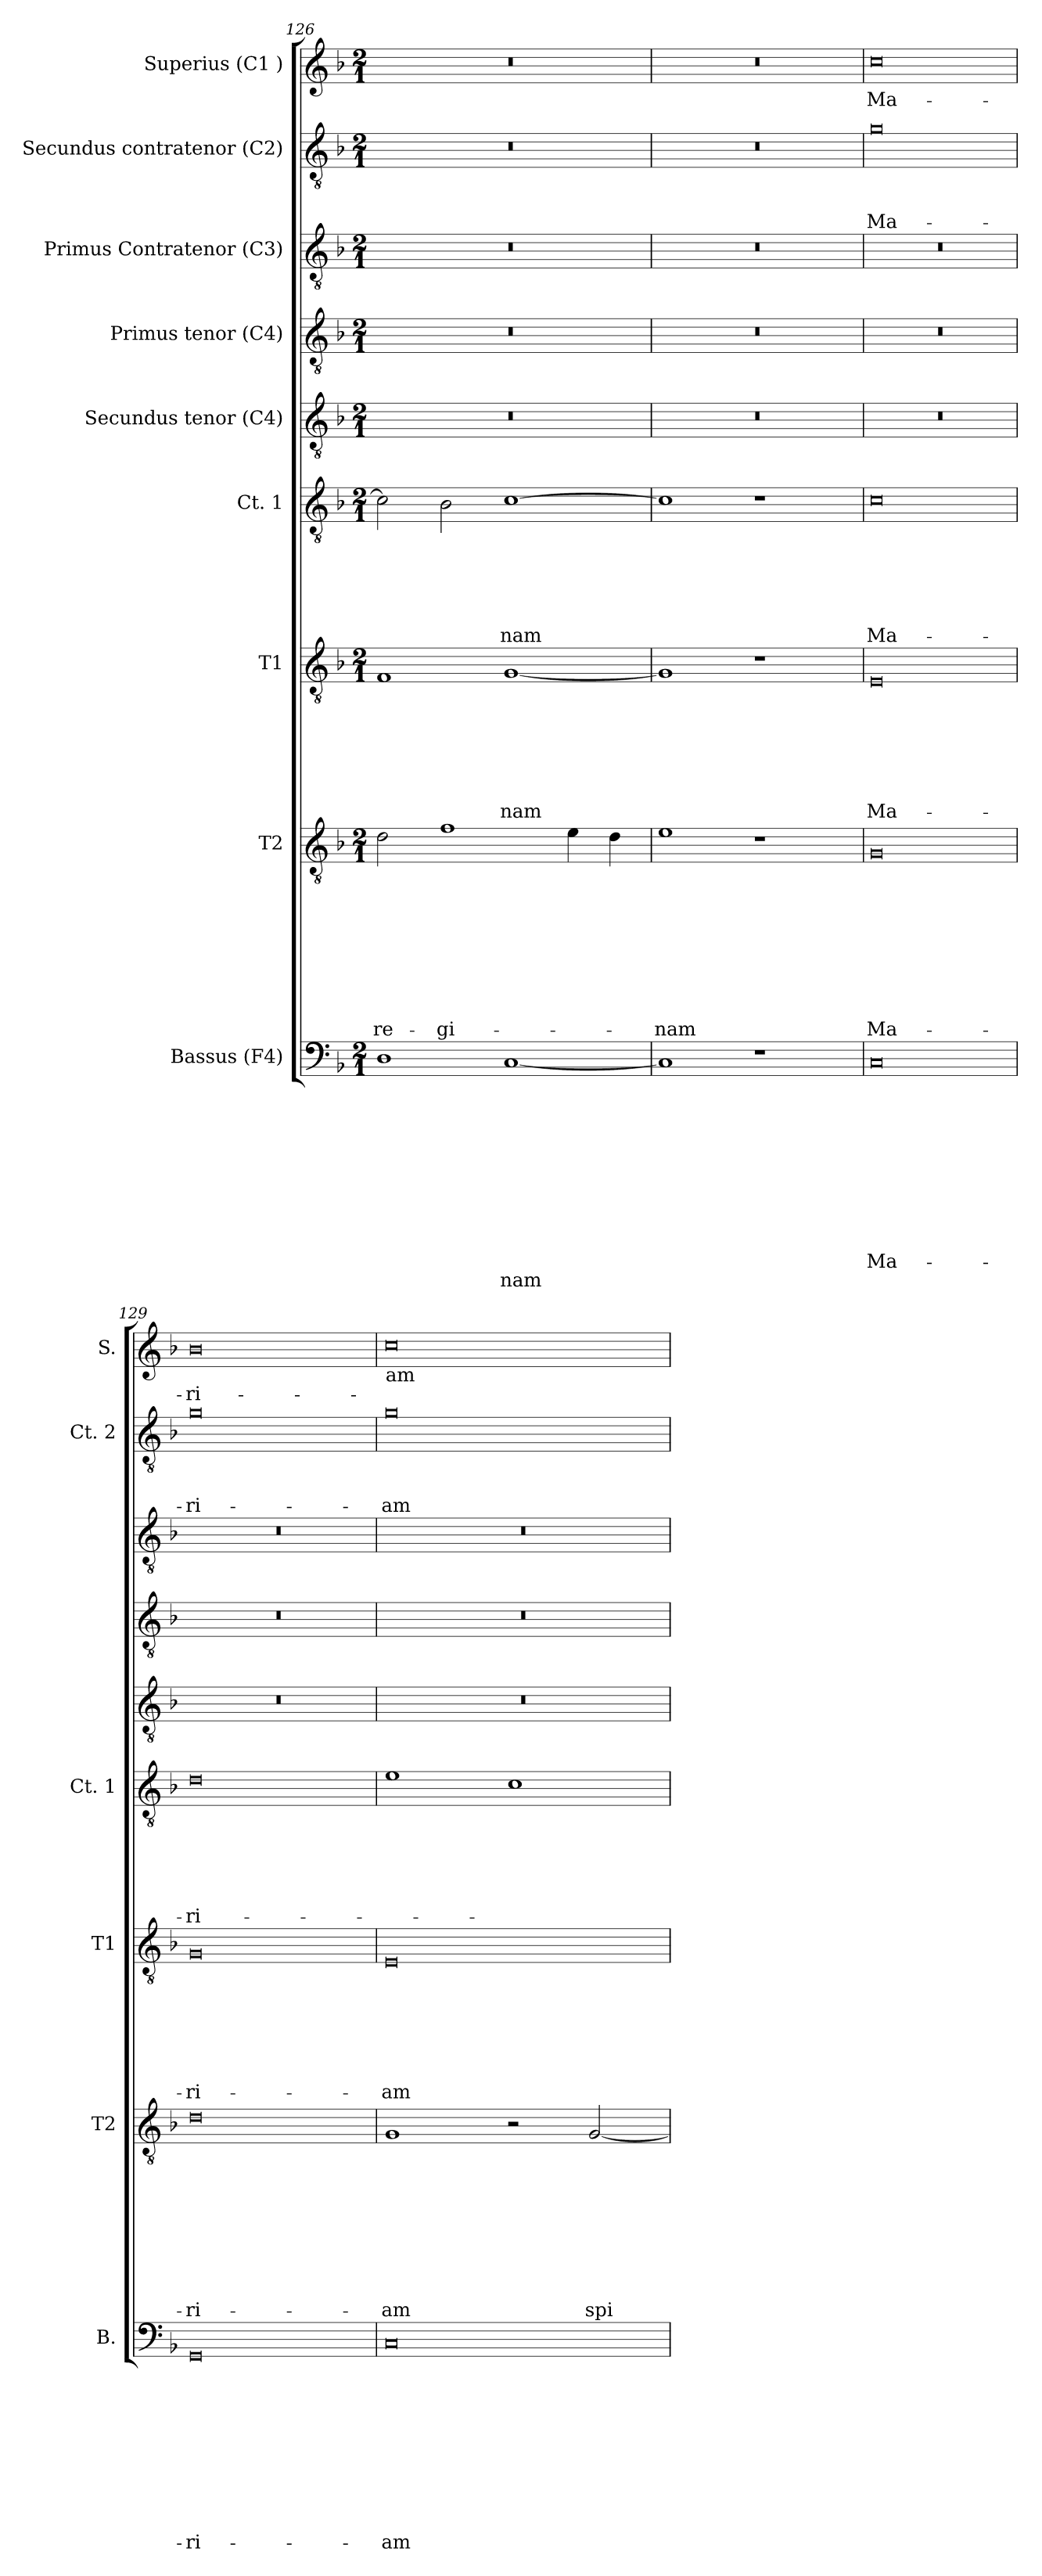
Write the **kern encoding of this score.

**kern	**text	**text	**text	**text	**text	**text	**text	**text	**text	**text	**text	**kern	**text	**text	**text	**text	**text	**text	**text	**text	**text	**kern	**text	**text	**text	**text	**text	**text	**text	**kern	**text	**text	**text	**text	**text	**text	**kern	**kern	**kern	**kern	**text	**text	**text	**kern	**text
*part9	*part9	*part9	*part9	*part9	*part9	*part9	*part9	*part9	*part9	*part9	*part9	*part8	*part8	*part8	*part8	*part8	*part8	*part8	*part8	*part8	*part8	*part7	*part7	*part7	*part7	*part7	*part7	*part7	*part7	*part6	*part6	*part6	*part6	*part6	*part6	*part6	*part5	*part4	*part3	*part2	*part2	*part2	*part2	*part1	*part1
*staff9	*staff9	*staff9	*staff9	*staff9	*staff9	*staff9	*staff9	*staff9	*staff9	*staff9	*staff9	*staff8	*staff8	*staff8	*staff8	*staff8	*staff8	*staff8	*staff8	*staff8	*staff8	*staff7	*staff7	*staff7	*staff7	*staff7	*staff7	*staff7	*staff7	*staff6	*staff6	*staff6	*staff6	*staff6	*staff6	*staff6	*staff5	*staff4	*staff3	*staff2	*staff2	*staff2	*staff2	*staff1	*staff1
*I"Bassus (F4)	*	*	*	*	*	*	*	*	*	*	*	*I"T2	*	*	*	*	*	*	*	*	*	*I"T1	*	*	*	*	*	*	*	*I"Ct. 1	*	*	*	*	*	*	*I"Secundus tenor (C4)	*I"Primus tenor (C4)	*I"Primus Contratenor (C3)	*I"Secundus contratenor (C2)	*	*	*	*I"Superius (C1 )	*
*I'B.	*	*	*	*	*	*	*	*	*	*	*	*I'T2	*	*	*	*	*	*	*	*	*	*I'T1	*	*	*	*	*	*	*	*I'Ct. 1	*	*	*	*	*	*	*	*	*	*I'Ct. 2	*	*	*	*I'S.	*
*clefF4	*	*	*	*	*	*	*	*	*	*	*	*clefGv2	*	*	*	*	*	*	*	*	*	*clefGv2	*	*	*	*	*	*	*	*clefGv2	*	*	*	*	*	*	*clefGv2	*clefGv2	*clefGv2	*clefGv2	*	*	*	*clefG2	*
*k[b-]	*	*	*	*	*	*	*	*	*	*	*	*k[b-]	*	*	*	*	*	*	*	*	*	*k[b-]	*	*	*	*	*	*	*	*k[b-]	*	*	*	*	*	*	*k[b-]	*k[b-]	*k[b-]	*k[b-]	*	*	*	*k[b-]	*
*F:	*	*	*	*	*	*	*	*	*	*	*	*F:	*	*	*	*	*	*	*	*	*	*F:	*	*	*	*	*	*	*	*F:	*	*	*	*	*	*	*F:	*F:	*F:	*F:	*	*	*	*F:	*
*M2/1	*	*	*	*	*	*	*	*	*	*	*	*M2/1	*	*	*	*	*	*	*	*	*	*M2/1	*	*	*	*	*	*	*	*M2/1	*	*	*	*	*	*	*M2/1	*M2/1	*M2/1	*M2/1	*	*	*	*M2/1	*
=126	=126	=126	=126	=126	=126	=126	=126	=126	=126	=126	=126	=126	=126	=126	=126	=126	=126	=126	=126	=126	=126	=126	=126	=126	=126	=126	=126	=126	=126	=126	=126	=126	=126	=126	=126	=126	=126	=126	=126	=126	=126	=126	=126	=126	=126
!	!	!	!	!	!	!	!	!	!	!	!	!	!	!	!	!	!	!	!	!	!LO:LY:b	!	!	!	!	!	!	!	!	!	!	!	!	!	!	!	!	!	!	!	!	!	!	!	!
1D	.	.	.	.	.	.	.	.	.	.	.	2d\	.	.	.	.	.	.	.	.	re-	1F	.	.	.	.	.	.	.	2c\]	.	.	.	.	.	.	0r	0r	0r	0r	.	.	.	0r	.
!	!	!	!	!	!	!	!	!	!	!	!	!	!	!	!	!	!	!	!	!	!LO:LY:b	!	!	!	!	!	!	!	!	!	!	!	!	!	!	!	!	!	!	!	!	!	!	!	!
.	.	.	.	.	.	.	.	.	.	.	.	1f	.	.	.	.	.	.	.	.	-gi-	.	.	.	.	.	.	.	.	2B-\	.	.	.	.	.	.	.	.	.	.	.	.	.	.	.
!	!	!	!	!	!	!	!	!	!	!	!LO:LY:b	!	!	!	!	!	!	!	!	!	!	!	!	!	!	!	!	!	!LO:LY:b	!	!	!	!	!	!	!LO:LY:b	!	!	!	!	!	!	!	!	!
[<1C	.	.	.	.	.	.	.	.	.	.	nam	.	.	.	.	.	.	.	.	.	.	[<1G	.	.	.	.	.	.	-nam	[>1c	.	.	.	.	.	-nam	.	.	.	.	.	.	.	.	.
.	.	.	.	.	.	.	.	.	.	.	.	4e\	.	.	.	.	.	.	.	.	.	.	.	.	.	.	.	.	.	.	.	.	.	.	.	.	.	.	.	.	.	.	.	.	.
.	.	.	.	.	.	.	.	.	.	.	.	4d\	.	.	.	.	.	.	.	.	.	.	.	.	.	.	.	.	.	.	.	.	.	.	.	.	.	.	.	.	.	.	.	.	.
=127	=127	=127	=127	=127	=127	=127	=127	=127	=127	=127	=127	=127	=127	=127	=127	=127	=127	=127	=127	=127	=127	=127	=127	=127	=127	=127	=127	=127	=127	=127	=127	=127	=127	=127	=127	=127	=127	=127	=127	=127	=127	=127	=127	=127	=127
!	!	!	!	!	!	!	!	!	!	!	!	!	!	!	!	!	!	!	!	!	!LO:LY:b	!	!	!	!	!	!	!	!	!	!	!	!	!	!	!	!	!	!	!	!	!	!	!	!
1C]	.	.	.	.	.	.	.	.	.	.	.	1e	.	.	.	.	.	.	.	.	-nam	1G]	.	.	.	.	.	.	.	1c]	.	.	.	.	.	.	0r	0r	0r	0r	.	.	.	0r	.
1r	.	.	.	.	.	.	.	.	.	.	.	1r	.	.	.	.	.	.	.	.	.	1r	.	.	.	.	.	.	.	1r	.	.	.	.	.	.	.	.	.	.	.	.	.	.	.
=128	=128	=128	=128	=128	=128	=128	=128	=128	=128	=128	=128	=128	=128	=128	=128	=128	=128	=128	=128	=128	=128	=128	=128	=128	=128	=128	=128	=128	=128	=128	=128	=128	=128	=128	=128	=128	=128	=128	=128	=128	=128	=128	=128	=128	=128
!	!	!	!	!	!	!	!	!	!	!LO:LY:b	!	!	!	!	!	!	!	!	!	!	!LO:LY:b	!	!	!	!	!	!	!	!LO:LY:b	!	!	!	!	!	!	!LO:LY:b	!	!	!	!	!	!	!LO:LY:b:rj	!	!LO:LY:b:rj
0C	.	.	.	.	.	.	.	.	.	-Ma-	.	0G	.	.	.	.	.	.	.	.	Ma-	0E	.	.	.	.	.	.	Ma-	0c	.	.	.	.	.	Ma-	0r	0r	0r	0g	.	.	Ma-	0cc	-Ma-
=129	=129	=129	=129	=129	=129	=129	=129	=129	=129	=129	=129	=129	=129	=129	=129	=129	=129	=129	=129	=129	=129	=129	=129	=129	=129	=129	=129	=129	=129	=129	=129	=129	=129	=129	=129	=129	=129	=129	=129	=129	=129	=129	=129	=129	=129
!	!	!	!	!	!	!	!	!	!	!LO:LY:b	!	!	!	!	!	!	!	!	!	!	!LO:LY:b	!	!	!	!	!	!	!	!LO:LY:b	!	!	!	!	!	!	!LO:LY:b	!	!	!	!	!	!	!LO:LY:b:rj	!	!LO:LY:b:rj
0GG	.	.	.	.	.	.	.	.	.	-ri-	.	0d	.	.	.	.	.	.	.	.	-ri-	0G	.	.	.	.	.	.	-ri-	0d	.	.	.	.	.	-ri-	0r	0r	0r	0g	.	.	-ri-	0b-	-ri-
!!LO:PB:g=z
=130	=130	=130	=130	=130	=130	=130	=130	=130	=130	=130	=130	=130	=130	=130	=130	=130	=130	=130	=130	=130	=130	=130	=130	=130	=130	=130	=130	=130	=130	=130	=130	=130	=130	=130	=130	=130	=130	=130	=130	=130	=130	=130	=130	=130	=130
!	!	!	!	!	!	!	!	!	!	!	!	!	!	!	!	!	!	!	!	!	!	!	!	!	!	!	!	!	!	!	!	!	!	!	!	!	!	!	!	!	!	!	!	!LO:TX:b:t=am	!
!	!	!	!	!	!	!	!	!	!	!LO:LY:b	!	!	!	!	!	!	!	!	!	!	!LO:LY:b	!	!	!	!	!	!	!	!LO:LY:b	!	!	!	!	!	!	!	!	!	!	!	!	!	!LO:LY:b:rj	!	!
0C	.	.	.	.	.	.	.	.	.	-am	.	1G	.	.	.	.	.	.	.	.	-am	0E	.	.	.	.	.	.	-am	1e	.	.	.	.	.	.	0r	0r	0r	0g	.	.	-am	0cc	.
.	.	.	.	.	.	.	.	.	.	.	.	2r	.	.	.	.	.	.	.	.	.	.	.	.	.	.	.	.	.	1c	.	.	.	.	.	.	.	.	.	.	.	.	.	.	.
!	!	!	!	!	!	!	!	!	!	!	!	!	!	!	!	!	!	!	!	!	!LO:LY:b	!	!	!	!	!	!	!	!	!	!	!	!	!	!	!	!	!	!	!	!	!	!	!	!
.	.	.	.	.	.	.	.	.	.	.	.	[<2G/	.	.	.	.	.	.	.	.	spi-	.	.	.	.	.	.	.	.	.	.	.	.	.	.	.	.	.	.	.	.	.	.	.	.
=	=	=	=	=	=	=	=	=	=	=	=	=	=	=	=	=	=	=	=	=	=	=	=	=	=	=	=	=	=	=	=	=	=	=	=	=	=	=	=	=	=	=	=	=	=
*-	*-	*-	*-	*-	*-	*-	*-	*-	*-	*-	*-	*-	*-	*-	*-	*-	*-	*-	*-	*-	*-	*-	*-	*-	*-	*-	*-	*-	*-	*-	*-	*-	*-	*-	*-	*-	*-	*-	*-	*-	*-	*-	*-	*-	*-
